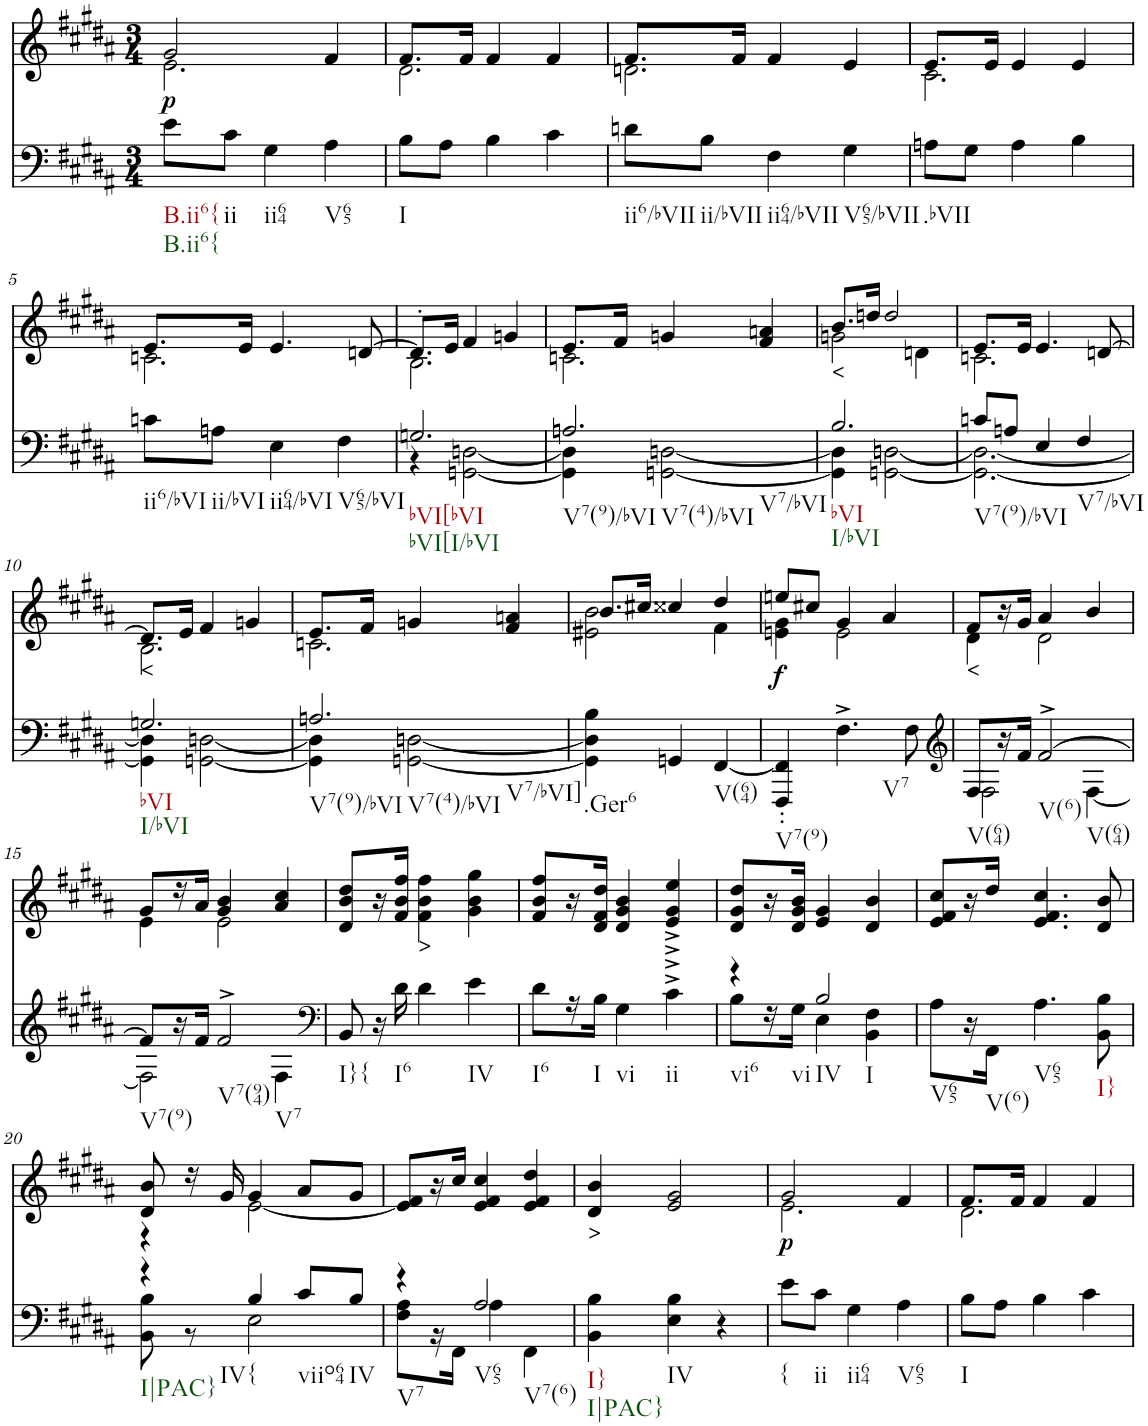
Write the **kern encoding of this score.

**kern	**kern	**text	**dynam
*part2	*part1	*part1	*part1
*staff2	*staff1	*staff1	*staff1
*I"Piano	*I"Piano	*	*
*I'Pno	*I'Pno	*	*
*clefF4	*clefG2	*	*
*k[f#c#g#d#a#]	*k[f#c#g#d#a#]	*	*
*B:	*B:	*	*
*M3/4	*M3/4	*	*
=1	=1	=1	=1
*	*^	*	*
!LO:TX:b:t=B.ii6{	!	!	!	!
!LO:TX:b:t=B.ii6{	!	!	!	!
!	!	!	!	!LO:DY:b
8e\L	2g#/	2.e\	.	p
!LO:TX:b:t=ii	!	!	!	!
8c#\J	.	.	.	.
!LO:TX:b:t=ii64	!	!	!	!
4G#\	.	.	.	.
!LO:TX:b:t=V65	!	!	!	!
4A#\	4f#/	.	.	.
=2	=2	=2	=2	=2
!LO:TX:b:t=I	!	!	!	!
8B\L	8.f#/L	2.d#\	.	.
8A#\J	.	.	.	.
.	16f#/Jk	.	.	.
4B\	4f#/	.	.	.
4c#\	4f#/	.	.	.
=3	=3	=3	=3	=3
!LO:TX:b:t=ii6/bVII	!	!	!	!
8dn\L	8.f#/L	2.dn\	.	.
!LO:TX:b:t=ii/bVII	!	!	!	!
8B\J	.	.	.	.
.	16f#/Jk	.	.	.
!LO:TX:b:t=ii64/bVII	!	!	!	!
4F#\	4f#/	.	.	.
!LO:TX:b:t=V65/bVII	!	!	!	!
4G#\	4e/	.	.	.
=4	=4	=4	=4	=4
!LO:TX:b:t=.bVII	!	!	!	!
8An\L	8.e/L	2.c#\	.	.
8G#\J	.	.	.	.
.	16e/Jk	.	.	.
4A\	4e/	.	.	.
4B\	4e/	.	.	.
!!LO:LB:g=z	!!
=5	=5	=5	=5	=5
!LO:TX:b:t=ii6/bVI	!	!	!	!
8cn\L	8.e/L	2.cn\	.	.
!LO:TX:b:t=ii/bVI	!	!	!	!
8An\J	.	.	.	.
.	16e/Jk	.	.	.
!LO:TX:b:t=ii64/bVI	!	!	!	!
4E\	4.e/	.	.	.
!LO:TX:b:t=V65/bVI	!	!	!	!
4F#\	.	.	.	.
.	[8dn/	.	.	.
=6	=6	=6	=6	=6
*^	*	*	*	*
!LO:TX:b:t=bVI[bVI	!	!	!	!	!
!LO:TX:b:t=bVI[I/bVI	!	!	!	!	!
2.Gn/	4r	8.d'/L]	2.B\	.	.
.	.	16e/Jk	.	.	.
.	[2GGn\ [2Dn\	4f#/	.	.	.
.	.	4gn/	.	.	.
=7	=7	=7	=7	=7	=7
!LO:TX:b:t=V7(9)/bVI	!	!	!	!	!
!LO:TX:b:t=V7(4)/bVI	!	!	!	!	!
!LO:TX:b:t=V7/bVI	!	!	!	!	!
2.An/	4GG\] 4D\]	8.e/L	2.cn\	.	.
.	.	16f#/Jk	.	.	.
.	[2GGn\ [2Dn\	4gn/	.	.	.
.	.	4f#/ 4an/	.	.	.
=8	=8	=8	=8	=8	=8
!LO:TX:b:t=bVI	!	!	!	!	!
!LO:TX:b:t=I/bVI	!	!	!	!	!
!	!	!	!	!LO:LY:b	!
2.B/	4GG\] 4D\]	8.b/L	2gn\	<	.
.	.	16ddn/Jk	.	.	.
.	[2GGn\ [2Dn\	2dd/	.	.	.
.	.	.	4dn\	.	.
=9	=9	=9	=9	=9	=9
!LO:TX:b:t=V7(9)/bVI	!	!	!	!	!
8cn/L	2.GG\_ 2.D\_	8.e/L	2.cn\	.	.
8An/J	.	.	.	.	.
.	.	16e/Jk	.	.	.
4E/	.	4.e/	.	.	.
!LO:TX:b:t=V7/bVI	!	!	!	!	!
4F#/	.	.	.	.	.
.	.	[8dn/	.	.	.
!!LO:LB:g=z	!!
=10	=10	=10	=10	=10	=10
!LO:TX:b:t=bVI	!	!	!	!	!
!LO:TX:b:t=I/bVI	!	!	!	!	!
!	!	!	!	!LO:LY:b	!
2.Gn/	4GG\] 4D\]	8.d/L]	2.B\	<	.
.	.	16e/Jk	.	.	.
.	[2GGn\ [2Dn\	4f#/	.	.	.
.	.	4gn/	.	.	.
=11	=11	=11	=11	=11	=11
!LO:TX:b:t=V7(9)/bVI	!	!	!	!	!
!LO:TX:b:t=V7(4)/bVI	!	!	!	!	!
!LO:TX:b:t=V7/bVI]	!	!	!	!	!
2.An/	4GG\] 4D\]	8.e/L	2.cn\	.	.
.	.	16f#/Jk	.	.	.
.	[2GGn\ [2Dn\	4gn/	.	.	.
.	.	4f#/ 4an/	.	.	.
*v	*v	*	*	*	*
=12	=12	=12	=12	=12
!LO:TX:b:t=.Ger6	!	!	!	!
4GG\] 4D\] 4B\	8.b/L	2e#X\ 2b\	.	.
.	16cc#X/Jk	.	.	.
4GGn/	4cc##X/	.	.	.
!LO:TX:b:t=V(64)	!	!	!	!
[4FF#/	4dd#/	4f#\	.	.
=13	=13	=13	=13	=13
!LO:TX:b:t=V7(9)	!	!	!	!
!	!	!	!	!LO:DY:b
4FFF#/' 4FF#/]'	8een/L	4en\ 4g#\	.	f
.	8cc#X/J	.	.	.
!LO:TX:b:t=V7	!	!	!	!
4.F#^\	4g#/	2e\	.	.
.	4a#/	.	.	.
8F#\	.	.	.	.
=14	=14	=14	=14	=14
*clefG2	*	*	*	*
*^	*	*	*	*
!LO:TX:b:t=V(64)	!	!	!	!	!
!	!	!	!	!LO:LY:b	!
8F#/L	2F#\	8f#/L	4d#\	<	.
16r	.	16r	.	.	.
16f#/JJ	.	16g#/JJ	.	.	.
!LO:TX:b:t=V(6)	!	!	!	!	!
!LO:TX:b:t=V(64)	!	!	!	!	!
[2f#^/	.	4a#/	2d#\	.	.
.	[4F#\	4b/	.	.	.
!!LO:LB:g=z	!!
=15	=15	=15	=15	=15	=15
!LO:TX:b:t=V7(9)	!	!	!	!	!
8f#/L]	2F#\]	8g#/L	4e\	.	.
16r	.	16r	.	.	.
16f#/JJ	.	16a#/JJ	.	.	.
!LO:TX:b:t=V7(94)	!	!	!	!	!
!LO:TX:b:t=V7	!	!	!	!	!
2f#^/	.	4g#/ 4b/	2e\	.	.
.	4F#\	4a#/ 4cc#/	.	.	.
*v	*v	*	*	*	*
*	*v	*v	*	*
=16	=16	=16	=16
*clefF4	*	*	*
*^	*	*	*
!LO:TX:b:t=I}{	!	!	!	!
*v	*v	*	*	*
8BB/	8d#/ 8b/ 8dd#/L	.	.
16r	16r	.	.
!LO:TX:b:t=I6	!	!	!
16d#\	16f#/ 16b/ 16ff#/JJ	.	.
!	!	!LO:LY:b	!
4d#\	4f#\ 4b\ 4ff#\	>	.
!LO:TX:b:t=IV	!	!	!
4e\	4g#\ 4b\ 4gg#\	.	.
=17	=17	=17	=17
!LO:TX:b:t=I6	!	!	!
8d#\L	8f#/ 8b/ 8ff#/L	.	.
16r	16r	.	.
!LO:TX:b:t=I	!	!	!
16B\JJ	16d#/ 16f#/ 16dd#/JJ	.	.
!LO:TX:b:t=vi	!	!	!
4G#\	4d#/ 4g#/ 4b/	.	.
!LO:TX:b:t=ii	!	!	!
4c#^\	4e/^ 4g#/^ 4ee/^	.	.
=18	=18	=18	=18
*^	*	*	*
!LO:TX:b:t=vi6	!	!	!	!
!LO:TX:b:t=vi	!	!	!	!
4r	8B\L	8d#/ 8g#/ 8dd#/L	.	.
.	16r	16r	.	.
.	16G#\JJ	16d#/ 16g#/ 16b/JJ	.	.
!LO:TX:b:t=IV	!	!	!	!
!LO:TX:b:t=I	!	!	!	!
2B/	4E\	4e/ 4g#/	.	.
.	4BB\ 4F#\	4d#/ 4b/	.	.
=19	=19	=19	=19	=19
!LO:TX:b:t=V65	!	!	!	!
*v	*v	*	*	*
8A#\L	8e/ 8f#/ 8cc#/L	.	.
16r	16r	.	.
!LO:TX:b:t=V(6)	!	!	!
16FF#\JJ	16dd#/JJ	.	.
!LO:TX:b:t=V65	!	!	!
4.A#\	4.e/ 4.f#/ 4.cc#/	.	.
!LO:TX:b:t=I}	!	!	!
8BB\ 8B\	8d#/ 8b/	.	.
!!LO:LB:g=z
=20	=20	=20	=20
*^	*^	*	*
!LO:TX:b:t=I|PAC}	!	!	!	!	!
!LO:TX:b:t=IV{	!	!	!	!	!
4r	8BB\ 8B\	8d#/ 8b/	4r	.	.
.	8r	16r	.	.	.
.	.	16g#/	.	.	.
4B/	2E\	4g#/	[2e\	.	.
!LO:TX:b:t=viio64	!	!	!	!	!
8c#/L	.	8a#/L	.	.	.
!LO:TX:b:t=IV	!	!	!	!	!
8B/J	.	8g#/J	.	.	.
*	*	*v	*v	*	*
=21	=21	=21	=21	=21
!LO:TX:b:t=V7	!	!	!	!
4r	8F#\ 8A#\L	8e/] 8f#/L	.	.
.	16r	16r	.	.
.	16FF#\JJ	16cc#/JJ	.	.
!LO:TX:b:t=V65	!	!	!	!
!LO:TX:b:t=V7(6)	!	!	!	!
2A#/	4A#\	4e/ 4f#/ 4cc#/	.	.
.	4FF#\	4e/ 4f#/ 4dd#/	.	.
=22	=22	=22	=22	=22
!LO:TX:b:t=I}	!	!	!	!
!LO:TX:b:t=I|PAC}	!	!	!	!
!	!	!	!LO:LY:b	!
*v	*v	*	*	*
4BB\ 4B\	4d#/ 4b/	>	.
!LO:TX:b:t=IV	!	!	!
4E\ 4B\	2e/ 2g#/	.	.
4r	.	.	.
=23	=23	=23	=23
*	*^	*	*
!LO:TX:b:t={	!	!	!	!
!	!	!	!	!LO:DY:b
8e\L	2g#/	2.e\	.	p
!LO:TX:b:t=ii	!	!	!	!
8c#\J	.	.	.	.
!LO:TX:b:t=ii64	!	!	!	!
4G#\	.	.	.	.
!LO:TX:b:t=V65	!	!	!	!
4A#\	4f#/	.	.	.
=24	=24	=24	=24	=24
!LO:TX:b:t=I	!	!	!	!
8B\L	8.f#/L	2.d#\	.	.
8A#\J	.	.	.	.
.	16f#/Jk	.	.	.
4B\	4f#/	.	.	.
4c#\	4f#/	.	.	.
*	*v	*v	*	*
=	=	=	=
*-	*-	*-	*-
